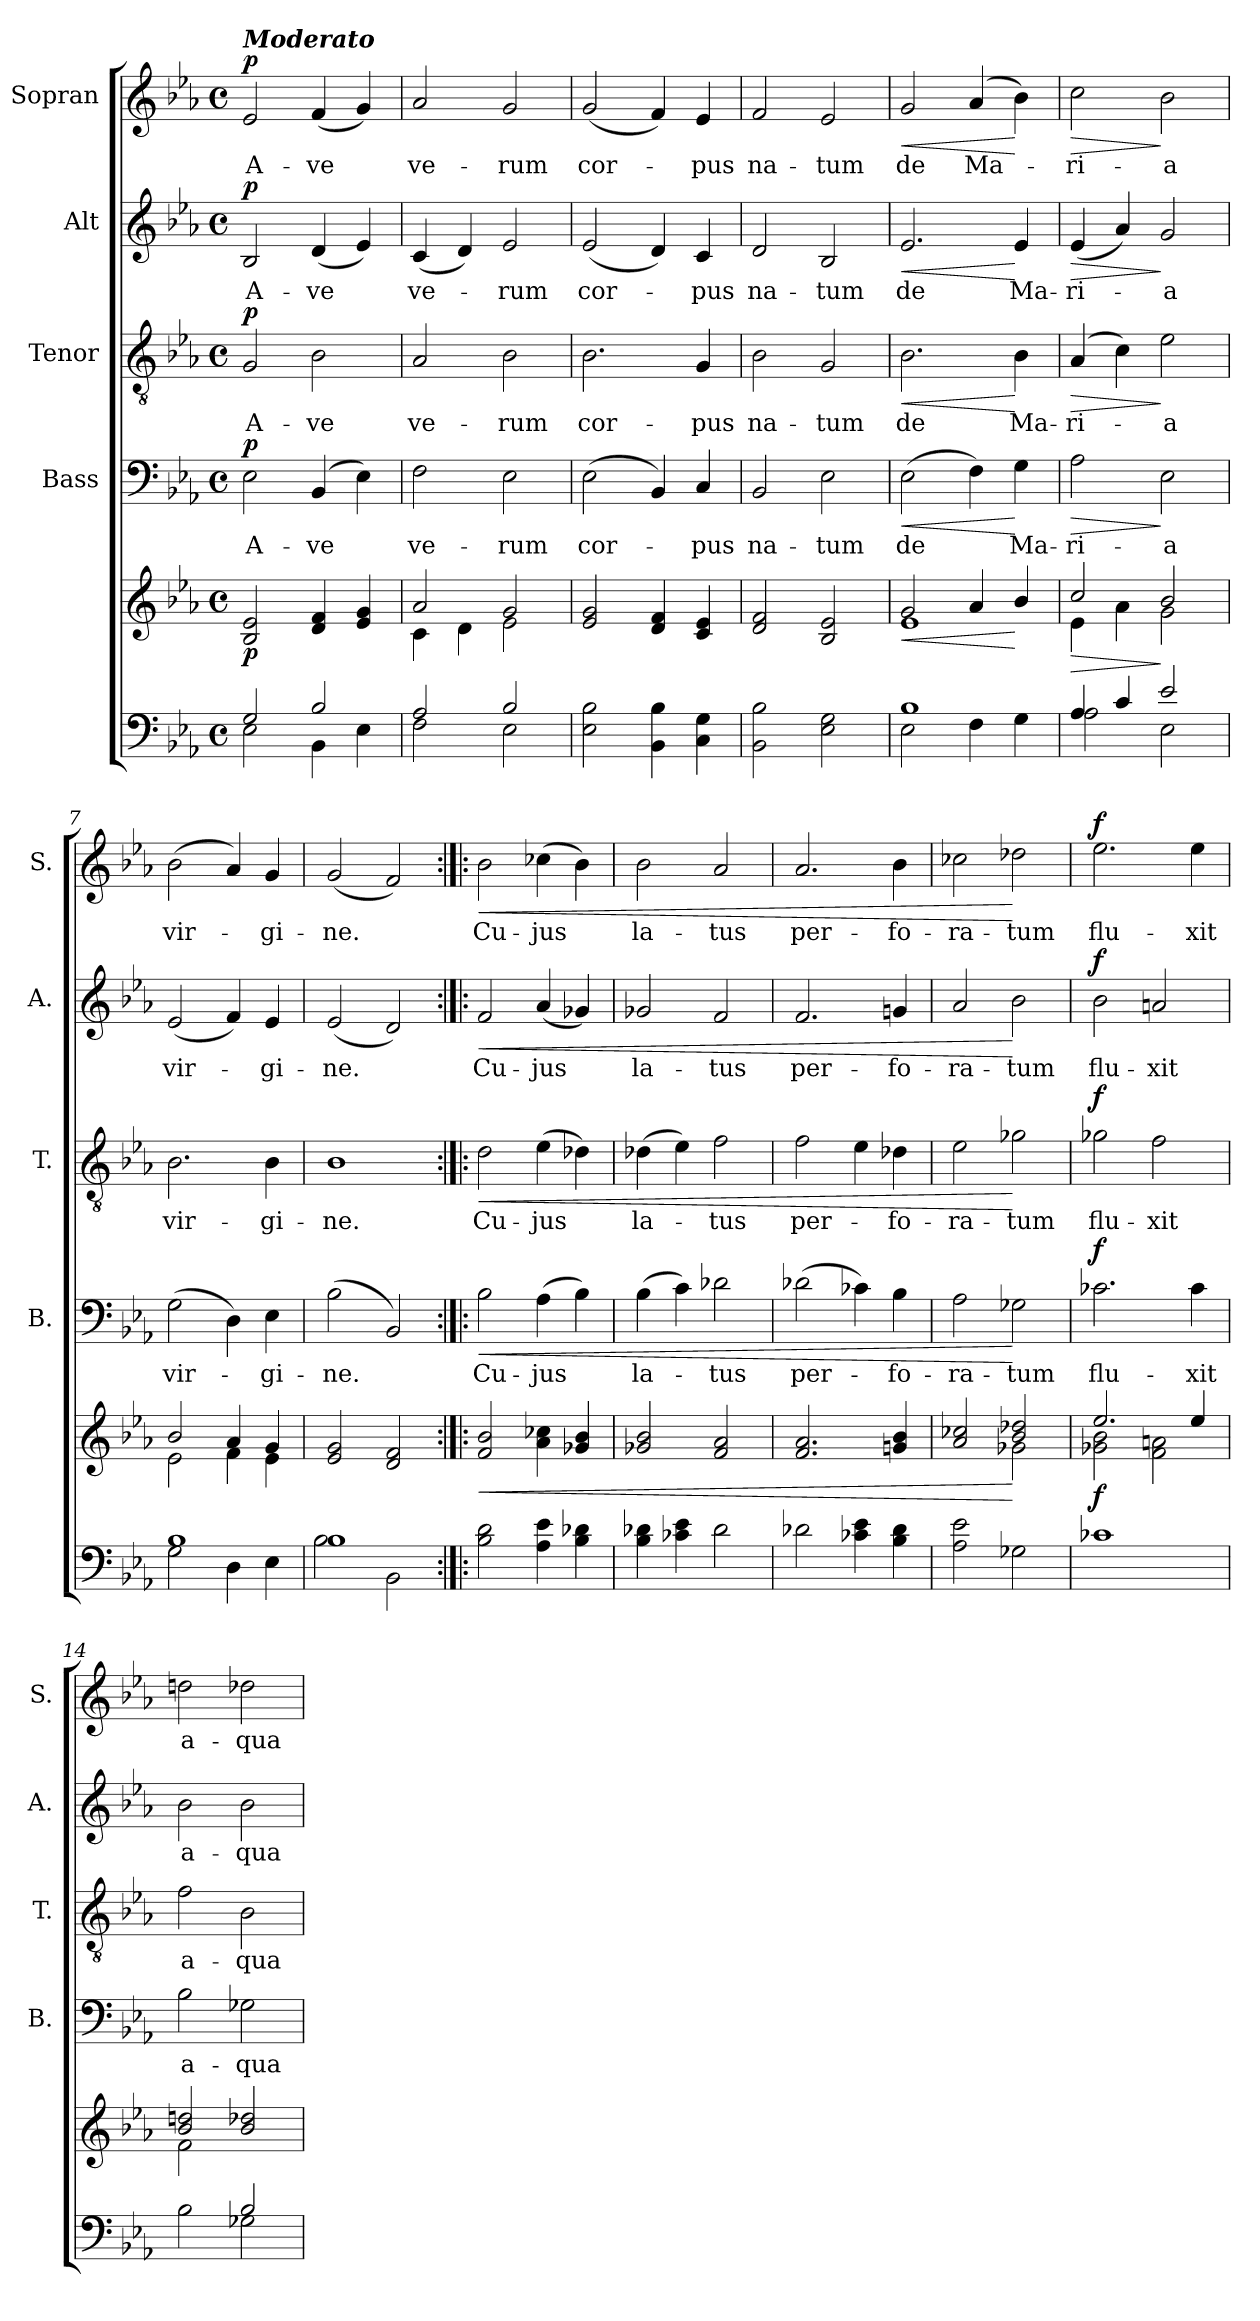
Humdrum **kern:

**kern	**kern	**dynam	**kern	**text	**dynam	**kern	**text	**dynam	**kern	**text	**dynam	**kern	**text	**dynam
*part5	*part5	*part5	*part4	*part4	*part4	*part3	*part3	*part3	*part2	*part2	*part2	*part1	*part1	*part1
*staff6	*staff5	*staff5/6	*staff4	*staff4	*staff4	*staff3	*staff3	*staff3	*staff2	*staff2	*staff2	*staff1	*staff1	*staff1
*	*	*	*I"Bass	*	*	*I"Tenor	*	*	*I"Alt	*	*	*I"Sopran	*	*
*	*	*	*I'B.	*	*	*I'T.	*	*	*I'A.	*	*	*I'S.	*	*
*clefF4	*clefG2	*	*clefF4	*	*	*clefGv2	*	*	*clefG2	*	*	*clefG2	*	*
*k[b-e-a-]	*k[b-e-a-]	*	*k[b-e-a-]	*	*	*k[b-e-a-]	*	*	*k[b-e-a-]	*	*	*k[b-e-a-]	*	*
*E-:	*E-:	*	*E-:	*	*	*E-:	*	*	*E-:	*	*	*E-:	*	*
*M4/4	*M4/4	*	*M4/4	*	*	*M4/4	*	*	*M4/4	*	*	*M4/4	*	*
*met(c)	*met(c)	*	*met(c)	*	*	*met(c)	*	*	*met(c)	*	*	*met(c)	*	*
=1	=1	=1	=1	=1	=1	=1	=1	=1	=1	=1	=1	=1	=1	=1
*^	*	*	*	*	*	*	*	*	*	*	*	*	*	*
!	!	!	!	!	!	!	!	!	!	!	!	!	!LO:TX:a:Bi:t=Moderato	!	!
!	!	!	!LO:DY:b	!	!LO:LY:b	!LO:DY:a	!	!LO:LY:b	!LO:DY:a	!	!LO:LY:b	!LO:DY:a	!	!LO:LY:b	!LO:DY:a
2G/	2E-\	2B-/ 2e-/	p	2E-\	A-	p	2G/	A-	p	2B-/	A-	p	2e-/	A-	p
!	!	!	!	!	!LO:LY:b	!	!	!LO:LY:b	!	!	!LO:LY:b	!	!	!LO:LY:b	!
2B-/	4BB-\	4d/ 4f/	.	(4BB-/	-ve	.	2B-\	-ve	.	(<4d/	-ve	.	(<4f/	-ve	.
.	4E-\	4e-/ 4g/	.	4E-\)	.	.	.	.	.	4e-/)	.	.	4g/)	.	.
=2	=2	=2	=2	=2	=2	=2	=2	=2	=2	=2	=2	=2	=2	=2	=2
*	*	*^	*	*	*	*	*	*	*	*	*	*	*	*	*
!	!	!	!	!	!	!LO:LY:b	!	!	!LO:LY:b	!	!	!LO:LY:b	!	!	!LO:LY:b	!
2A-/	2F\	2a-/	4c\	.	2F\	ve-	.	2A-/	ve-	.	(<4c/	ve-	.	2a-/	ve-	.
.	.	.	4d\	.	.	.	.	.	.	.	4d/)	.	.	.	.	.
!	!	!	!	!	!	!LO:LY:b	!	!	!LO:LY:b	!	!	!LO:LY:b	!	!	!LO:LY:b	!
2B-/	2E-\	2g/	2e-\	.	2E-\	-rum	.	2B-\	-rum	.	2e-/	-rum	.	2g/	-rum	.
=3	=3	=3	=3	=3	=3	=3	=3	=3	=3	=3	=3	=3	=3	=3	=3	=3
!	!	!	!	!	!	!LO:LY:b	!	!	!LO:LY:b	!	!	!LO:LY:b	!	!	!LO:LY:b	!
*v	*v	*	*	*	*	*	*	*	*	*	*	*	*	*	*	*
*	*v	*v	*	*	*	*	*	*	*	*	*	*	*	*	*
2E-\ 2B-\	2e-/ 2g/	.	(>2E-\	cor-	.	2.B-\	cor-	.	(<2e-/	cor-	.	(<2g/	cor-	.
4BB-\ 4B-\	4d/ 4f/	.	4BB-/)	.	.	.	.	.	4d/)	.	.	4f/)	.	.
!	!	!	!	!LO:LY:b	!	!	!LO:LY:b	!	!	!LO:LY:b	!	!	!LO:LY:b	!
4C\ 4G\	4c/ 4e-/	.	4C/	-pus	.	4G/	-pus	.	4c/	-pus	.	4e-/	-pus	.
=4	=4	=4	=4	=4	=4	=4	=4	=4	=4	=4	=4	=4	=4	=4
!	!	!	!	!LO:LY:b	!	!	!LO:LY:b	!	!	!LO:LY:b	!	!	!LO:LY:b	!
2BB-\ 2B-\	2d/ 2f/	.	2BB-/	na-	.	2B-\	na-	.	2d/	na-	.	2f/	na-	.
!	!	!	!	!LO:LY:b	!	!	!LO:LY:b	!	!	!LO:LY:b	!	!	!LO:LY:b	!
2E-\ 2G\	2B-/ 2e-/	.	2E-\	-tum	.	2G/	-tum	.	2B-/	-tum	.	2e-/	-tum	.
=5	=5	=5	=5	=5	=5	=5	=5	=5	=5	=5	=5	=5	=5	=5
*^	*	*	*	*	*	*	*	*	*	*	*	*	*	*
!	!	!	!LO:HP:b	!	!LO:LY:b	!LO:HP:b	!	!LO:LY:b	!LO:HP:b	!	!LO:LY:b	!LO:HP:b	!	!LO:LY:b	!LO:HP:b
*	*	*^	*	*	*	*	*	*	*	*	*	*	*	*	*
1B-	2E-\	2g/	1e-	<	(>2E-\	de	<	2.B-\	de	<	2.e-/	de	<	2g/	de	<
!	!	!	!	!	!	!	!	!	!	!	!	!	!	!	!LO:LY:b	!
.	4F\	4a-/	.	.	4F\)	.	.	.	.	.	.	.	.	(4a-/	Ma-	.
!	!	!	!	!	!	!LO:LY:b	!	!	!LO:LY:b	!	!	!LO:LY:b	!	!	!	!
.	4G\	4b-/	.	[	4G\	Ma-	[	4B-\	Ma-	[	4e-/	Ma-	[	4b-\)	.	[
=6	=6	=6	=6	=6	=6	=6	=6	=6	=6	=6	=6	=6	=6	=6	=6	=6
!	!	!	!	!LO:HP:b	!	!LO:LY:b	!LO:HP:b	!	!LO:LY:b	!LO:HP:b	!	!LO:LY:b	!LO:HP:b	!	!LO:LY:b	!LO:HP:b
4A-/	2A-\	2cc/	4e-\	>	2A-\	-ri-	>	(4A-/	-ri-	>	(<4e-/	-ri-	>	2cc\	-ri-	>
4c/	.	.	4a-\	.	.	.	.	4c\)	.	.	4a-/)	.	.	.	.	.
!	!	!	!	!	!	!LO:LY:b	!	!	!LO:LY:b	!	!	!LO:LY:b	!	!	!LO:LY:b	!
2e-/	2E-\	2b-/	2g\	]	2E-\	-a	]	2e-\	-a	]	2g/	-a	]	2b-\	-a	]
!!LO:LB:g=z
=7	=7	=7	=7	=7	=7	=7	=7	=7	=7	=7	=7	=7	=7	=7	=7	=7
!	!	!	!	!	!	!LO:LY:b	!	!	!LO:LY:b	!	!	!LO:LY:b	!	!	!LO:LY:b	!
1B-	2G\	2b-/	2e-\	.	(>2G\	vir-	.	2.B-\	vir-	.	(<2e-/	vir-	.	(>2b-\	vir-	.
.	4D\	4a-/	4f\	.	4D\)	.	.	.	.	.	4f/)	.	.	4a-/)	.	.
!	!	!	!	!	!	!LO:LY:b	!	!	!LO:LY:b	!	!	!LO:LY:b	!	!	!LO:LY:b	!
.	4E-\	4g/	4e-\	.	4E-\	-gi-	.	4B-\	-gi-	.	4e-/	-gi-	.	4g/	-gi-	.
=8	=8	=8	=8	=8	=8	=8	=8	=8	=8	=8	=8	=8	=8	=8	=8	=8
!	!	!	!	!	!	!LO:LY:b	!	!	!LO:LY:b	!	!	!LO:LY:b	!	!	!LO:LY:b	!
*	*	*v	*v	*	*	*	*	*	*	*	*	*	*	*	*	*
1B-	2B-\	2e-/ 2g/	.	(>2B-\	-ne.	.	1B-	-ne.	.	(<2e-/	-ne.	.	(<2g/	-ne.	.
.	2BB-\	2d/ 2f/	.	2BB-/)	.	.	.	.	.	2d/)	.	.	2f/)	.	.
=9:|!|:	=9:|!|:	=9:|!|:	=9:|!|:	=9:|!|:	=9:|!|:	=9:|!|:	=9:|!|:	=9:|!|:	=9:|!|:	=9:|!|:	=9:|!|:	=9:|!|:	=9:|!|:	=9:|!|:	=9:|!|:
!	!	!	!LO:HP:b	!	!LO:LY:b	!LO:HP:b	!	!LO:LY:b	!LO:HP:b	!	!LO:LY:b	!LO:HP:b	!	!LO:LY:b	!LO:HP:b
*v	*v	*	*	*	*	*	*	*	*	*	*	*	*	*	*
2B-\ 2d\	2f/ 2b-/	<	2B-\	Cu-	<	2d\	Cu-	<	2f/	Cu-	<	2b-\	Cu-	<
!	!	!	!	!LO:LY:b	!	!	!LO:LY:b	!	!	!LO:LY:b	!	!	!LO:LY:b	!
4A-\ 4e-\	4a-\ 4cc-X\	.	(>4A-\	-jus	.	(>4e-\	-jus	.	(<4a-/	-jus	.	(>4cc-X\	-jus	.
4B-\ 4d-X\	4g-X/ 4b-/	.	4B-\)	.	.	4d-X\)	.	.	4g-X/)	.	.	4b-\)	.	.
=10	=10	=10	=10	=10	=10	=10	=10	=10	=10	=10	=10	=10	=10	=10
!	!	!	!	!LO:LY:b	!	!	!LO:LY:b	!	!	!LO:LY:b	!	!	!LO:LY:b	!
4B-\ 4d-X\	2g-X/ 2b-/	.	(>4B-\	la-	.	(>4d-X\	la-	.	2g-X/	la-	.	2b-\	la-	.
4c-X\ 4e-\	.	.	4c\)	.	.	4e-\)	.	.	.	.	.	.	.	.
!	!	!	!	!LO:LY:b	!	!	!LO:LY:b	!	!	!LO:LY:b	!	!	!LO:LY:b	!
2d-\	2f/ 2a-/	.	2d-X\	-tus	.	2f\	-tus	.	2f/	-tus	.	2a-/	-tus	.
=11	=11	=11	=11	=11	=11	=11	=11	=11	=11	=11	=11	=11	=11	=11
!	!	!	!	!LO:LY:b	!	!	!LO:LY:b	!	!	!LO:LY:b	!	!	!LO:LY:b	!
2d-X\	2.f/ 2.a-/	.	(>2d-X\	per-	.	2f\	per-	.	2.f/	per-	.	2.a-/	per-	.
4c-X\ 4e-\	.	.	4c-X\)	.	.	4e-\	.	.	.	.	.	.	.	.
!	!	!	!	!LO:LY:b	!	!	!LO:LY:b	!	!	!LO:LY:b	!	!	!LO:LY:b	!
4B-\ 4d-\	4gn/ 4b-/	.	4B-\	-fo-	.	4d-X\	-fo-	.	4gn/	-fo-	.	4b-\	-fo-	.
=12	=12	=12	=12	=12	=12	=12	=12	=12	=12	=12	=12	=12	=12	=12
*	*^	*	*	*	*	*	*	*	*	*	*	*	*	*
!	!	!	!	!	!LO:LY:b	!	!	!LO:LY:b	!	!	!LO:LY:b	!	!	!LO:LY:b	!
2A-\ 2e-\	2a-/ 2cc-X/	2ryy	.	2A-\	-ra-	.	2e-\	-ra-	.	2a-/	-ra-	.	2cc-X\	-ra-	.
!	!	!	!	!	!LO:LY:b	!	!	!LO:LY:b	!	!	!LO:LY:b	!	!	!LO:LY:b	!
2G-X\	2b-/ 2dd-X/	2g-X\	[	2G-X\	-tum	[	2g-X\	-tum	[	2b-\	-tum	[	2dd-X\	-tum	[
!!LO:PB:g=z
=13	=13	=13	=13	=13	=13	=13	=13	=13	=13	=13	=13	=13	=13	=13	=13
!	!	!	!LO:DY:b	!	!LO:LY:b	!LO:DY:a	!	!LO:LY:b	!LO:DY:a	!	!LO:LY:b	!LO:DY:a	!	!LO:LY:b	!LO:DY:a
1c-X	2.ee-/	2g-X\ 2b-\	f	2.c-X\	flu-	f	2g-X\	flu-	f	2b-\	flu-	f	2.ee-\	flu-	f
!	!	!	!	!	!	!	!	!LO:LY:b	!	!	!LO:LY:b	!	!	!	!
.	.	2f\ 2an\	.	.	.	.	2f\	-xit	.	2an/	-xit	.	.	.	.
!	!	!	!	!	!LO:LY:b	!	!	!	!	!	!	!	!	!LO:LY:b	!
.	4ee-/	.	.	4c-\	-xit	.	.	.	.	.	.	.	4ee-\	-xit	.
=14	=14	=14	=14	=14	=14	=14	=14	=14	=14	=14	=14	=14	=14	=14	=14
*^	*	*	*	*	*	*	*	*	*	*	*	*	*	*	*
!	!	!	!	!	!	!LO:LY:b	!	!	!LO:LY:b	!	!	!LO:LY:b	!	!	!LO:LY:b	!
2B-\	2ryy	2b-/ 2ddn/	2f\	.	2B-\	a-	.	2f\	a-	.	2b-\	a-	.	2ddn\	a-	.
!	!	!	!	!	!	!LO:LY:b	!	!	!LO:LY:b	!	!	!LO:LY:b	!	!	!LO:LY:b	!
2B-/	2G-X\	2b-/ 2dd-X/	2ryy	.	2G-X\	-qua	.	2B-\	-qua	.	2b-\	-qua	.	2dd-X\	-qua	.
*v	*v	*	*	*	*	*	*	*	*	*	*	*	*	*	*	*
*	*v	*v	*	*	*	*	*	*	*	*	*	*	*	*	*
=	=	=	=	=	=	=	=	=	=	=	=	=	=	=
*-	*-	*-	*-	*-	*-	*-	*-	*-	*-	*-	*-	*-	*-	*-
